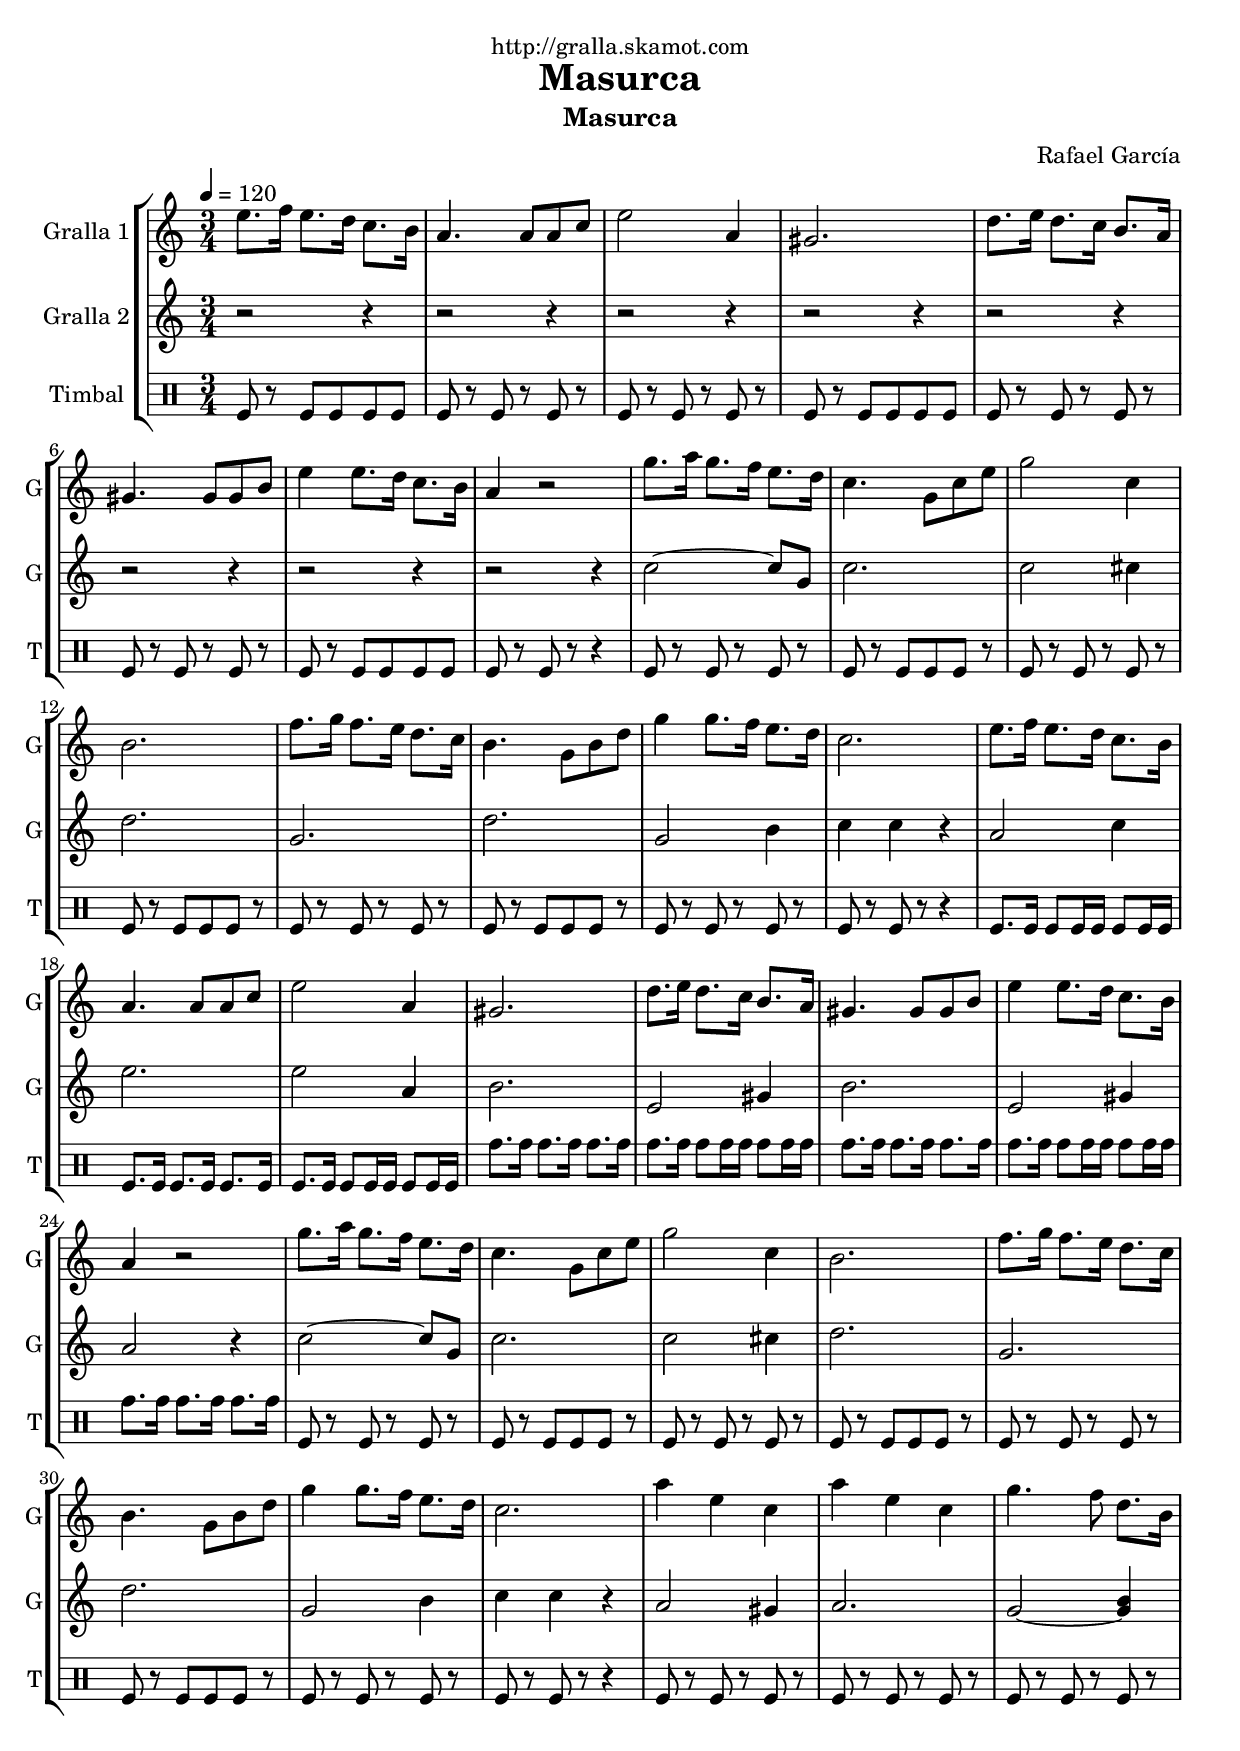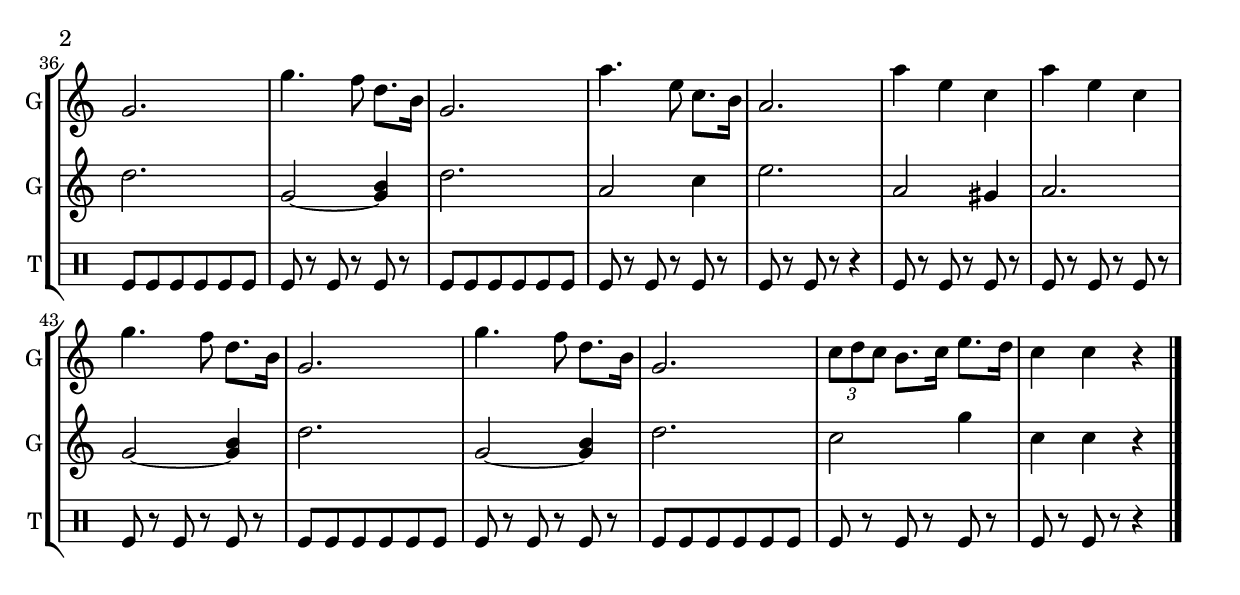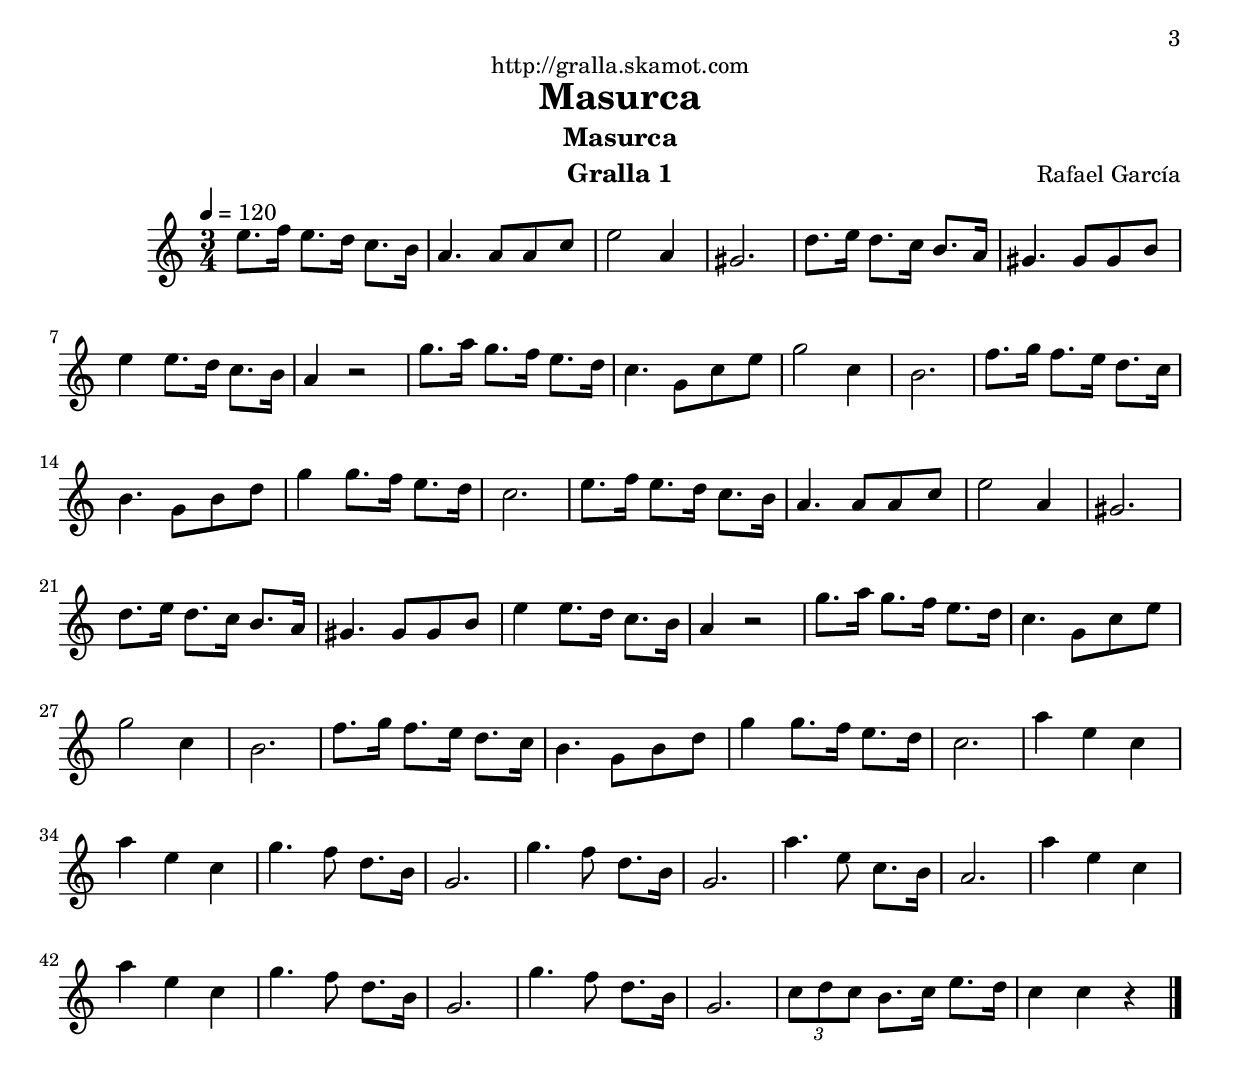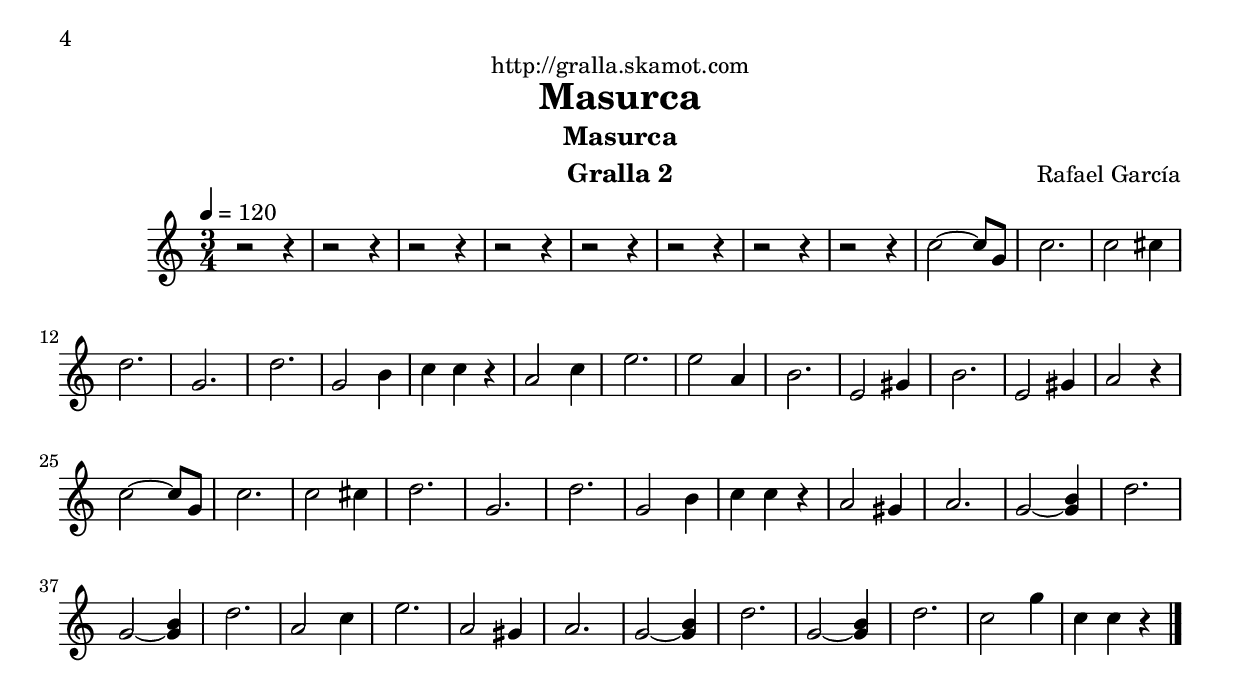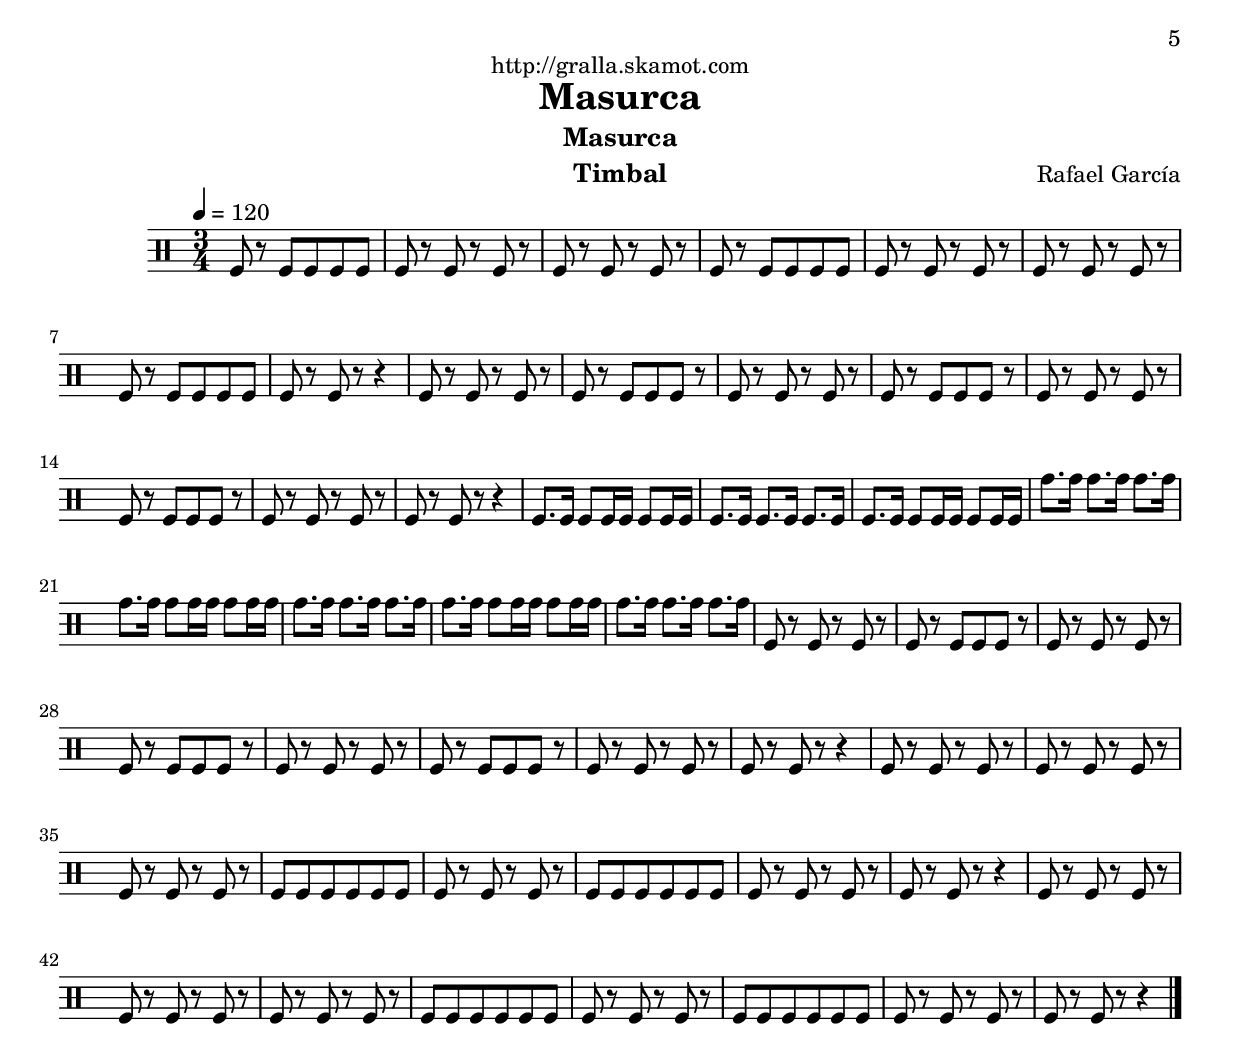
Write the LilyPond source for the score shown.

\version "2.16.2"

\header {
  dedication="http://gralla.skamot.com"
  title="Masurca"
  subtitle="Masurca"
  subsubtitle=""
  poet=""
  meter=""
  piece=""
  composer="Rafael García"
  arranger=""
  opus=""
  instrument=""
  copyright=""
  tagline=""
}

liniaroAa =
\relative e''
{
  \tempo 4=120
  \clef treble
  \key c \major
  \time 3/4
  e8. f16 e8. d16 c8. b16  |
  a4. a8 a c  |
  e2 a,4  |
  gis2.  |
  %05
  d'8. e16 d8. c16 b8. a16  |
  gis4. gis8 gis b  |
  e4 e8. d16 c8. b16  |
  a4 r2  |
  g'8. a16 g8. f16 e8. d16  |
  %10
  c4. g8 c e  |
  g2 c,4  |
  b2.  |
  f'8. g16 f8. e16 d8. c16  |
  b4. g8 b d  |
  %15
  g4 g8. f16 e8. d16  |
  c2.  |
  e8. f16 e8. d16 c8. b16  |
  a4. a8 a c  |
  e2 a,4  |
  %20
  gis2.  |
  d'8. e16 d8. c16 b8. a16  |
  gis4. gis8 gis b  |
  e4 e8. d16 c8. b16  |
  a4 r2  |
  %25
  g'8. a16 g8. f16 e8. d16  |
  c4. g8 c e  |
  g2 c,4  |
  b2.  |
  f'8. g16 f8. e16 d8. c16  |
  %30
  b4. g8 b d  |
  g4 g8. f16 e8. d16  |
  c2.  |
  a'4 e c  |
  a'4 e c  |
  %35
  g'4. f8 d8. b16  |
  g2.  |
  g'4. f8 d8. b16  |
  g2.  |
  a'4. e8 c8. b16  |
  %40
  a2.  |
  a'4 e c  |
  a'4 e c  |
  g'4. f8 d8. b16  |
  g2.  |
  %45
  g'4. f8 d8. b16  |
  g2.  |
  \times 2/3 { c8 d c } b8. c16 e8. d16  |
  c4 c r  \bar "|."
}

liniaroAb =
\relative c''
{
  \tempo 4=120
  \clef treble
  \key c \major
  \time 3/4
  r2 r4  |
  r2 r4  |
  r2 r4  |
  r2 r4  |
  %05
  r2 r4  |
  r2 r4  |
  r2 r4  |
  r2 r4  |
  c2 ~ c8 g  |
  %10
  c2.  |
  c2 cis4  |
  d2.  |
  g,2.  |
  d'2.  |
  %15
  g,2 b4  |
  c4 c r  |
  a2 c4  |
  e2.  |
  e2 a,4  |
  %20
  b2.  |
  e,2 gis4  |
  b2.  |
  e,2 gis4  |
  a2 r4  |
  %25
  c2 ~ c8 g  |
  c2.  |
  c2 cis4  |
  d2.  |
  g,2.  |
  %30
  d'2.  |
  g,2 b4  |
  c4 c r  |
  a2 gis4  |
  a2.  |
  %35
  g2 ~ <g b>4  |
  d'2.  |
  g,2 ~ <g b>4  |
  d'2.  |
  a2 c4  |
  %40
  e2.  |
  a,2 gis4  |
  a2.  |
  g2 ~ <g b>4  |
  d'2.  |
  %45
  g,2 ~ <g b>4  |
  d'2.  |
  c2 g'4  |
  c,4 c r  \bar "|."
}

liniaroAc =
\drummode
{
  \tempo 4=120
  \time 3/4
  tomfl8 r tomfl tomfl tomfl tomfl  |
  tomfl8 r tomfl r tomfl r  |
  tomfl8 r tomfl r tomfl r  |
  tomfl8 r tomfl tomfl tomfl tomfl  |
  %05
  tomfl8 r tomfl r tomfl r  |
  tomfl8 r tomfl r tomfl r  |
  tomfl8 r tomfl tomfl tomfl tomfl  |
  tomfl8 r tomfl r r4  |
  tomfl8 r tomfl r tomfl r  |
  %10
  tomfl8 r tomfl tomfl tomfl r  |
  tomfl8 r tomfl r tomfl r  |
  tomfl8 r tomfl tomfl tomfl r  |
  tomfl8 r tomfl r tomfl r  |
  tomfl8 r tomfl tomfl tomfl r  |
  %15
  tomfl8 r tomfl r tomfl r  |
  tomfl8 r tomfl r r4  |
  tomfl8. tomfl16 tomfl8 tomfl16 tomfl tomfl8 tomfl16 tomfl  |
  tomfl8. tomfl16 tomfl8. tomfl16 tomfl8. tomfl16  |
  tomfl8. tomfl16 tomfl8 tomfl16 tomfl tomfl8 tomfl16 tomfl  |
  %20
  tomh8. tomh16 tomh8. tomh16 tomh8. tomh16  |
  tomh8. tomh16 tomh8 tomh16 tomh tomh8 tomh16 tomh  |
  tomh8. tomh16 tomh8. tomh16 tomh8. tomh16  |
  tomh8. tomh16 tomh8 tomh16 tomh tomh8 tomh16 tomh  |
  tomh8. tomh16 tomh8. tomh16 tomh8. tomh16  |
  %25
  tomfl8 r tomfl r tomfl r  |
  tomfl8 r tomfl tomfl tomfl r  |
  tomfl8 r tomfl r tomfl r  |
  tomfl8 r tomfl tomfl tomfl r  |
  tomfl8 r tomfl r tomfl r  |
  %30
  tomfl8 r tomfl tomfl tomfl r  |
  tomfl8 r tomfl r tomfl r  |
  tomfl8 r tomfl r r4  |
  tomfl8 r tomfl r tomfl r  |
  tomfl8 r tomfl r tomfl r  |
  %35
  tomfl8 r tomfl r tomfl r  |
  tomfl8 tomfl tomfl tomfl tomfl tomfl  |
  tomfl8 r tomfl r tomfl r  |
  tomfl8 tomfl tomfl tomfl tomfl tomfl  |
  tomfl8 r tomfl r tomfl r  |
  %40
  tomfl8 r tomfl r r4  |
  tomfl8 r tomfl r tomfl r  |
  tomfl8 r tomfl r tomfl r  |
  tomfl8 r tomfl r tomfl r  |
  tomfl8 tomfl tomfl tomfl tomfl tomfl  |
  %45
  tomfl8 r tomfl r tomfl r  |
  tomfl8 tomfl tomfl tomfl tomfl tomfl  |
  tomfl8 r tomfl r tomfl r  |
  tomfl8 r tomfl r r4  \bar "|."
}

\bookpart {
  \score {
    \new StaffGroup {
      \override Score.RehearsalMark #'self-alignment-X = #LEFT
      <<
        \new Staff \with {instrumentName = #"Gralla 1" shortInstrumentName = #"G"} \liniaroAa
        \new Staff \with {instrumentName = #"Gralla 2" shortInstrumentName = #"G"} \liniaroAb
        \new DrumStaff \with {instrumentName = #"Timbal" shortInstrumentName = #"T"} \liniaroAc
      >>
    }
    \layout {}
  }
  \score { \unfoldRepeats
    \new StaffGroup {
      \override Score.RehearsalMark #'self-alignment-X = #LEFT
      <<
        \new Staff \with {instrumentName = #"Gralla 1" shortInstrumentName = #"G"} \liniaroAa
        \new Staff \with {instrumentName = #"Gralla 2" shortInstrumentName = #"G"} \liniaroAb
        \new DrumStaff \with {instrumentName = #"Timbal" shortInstrumentName = #"T"} \liniaroAc
      >>
    }
    \midi {
      \set Staff.midiInstrument = "oboe"
      \set DrumStaff.midiInstrument = "drums"
    }
  }
}

\bookpart {
  \header {instrument="Gralla 1"}
  \score {
    \new StaffGroup {
      \override Score.RehearsalMark #'self-alignment-X = #LEFT
      <<
        \new Staff \liniaroAa
      >>
    }
    \layout {}
  }
  \score { \unfoldRepeats
    \new StaffGroup {
      \override Score.RehearsalMark #'self-alignment-X = #LEFT
      <<
        \new Staff \liniaroAa
      >>
    }
    \midi {
      \set Staff.midiInstrument = "oboe"
      \set DrumStaff.midiInstrument = "drums"
    }
  }
}

\bookpart {
  \header {instrument="Gralla 2"}
  \score {
    \new StaffGroup {
      \override Score.RehearsalMark #'self-alignment-X = #LEFT
      <<
        \new Staff \liniaroAb
      >>
    }
    \layout {}
  }
  \score { \unfoldRepeats
    \new StaffGroup {
      \override Score.RehearsalMark #'self-alignment-X = #LEFT
      <<
        \new Staff \liniaroAb
      >>
    }
    \midi {
      \set Staff.midiInstrument = "oboe"
      \set DrumStaff.midiInstrument = "drums"
    }
  }
}

\bookpart {
  \header {instrument="Timbal"}
  \score {
    \new StaffGroup {
      \override Score.RehearsalMark #'self-alignment-X = #LEFT
      <<
        \new DrumStaff \liniaroAc
      >>
    }
    \layout {}
  }
  \score { \unfoldRepeats
    \new StaffGroup {
      \override Score.RehearsalMark #'self-alignment-X = #LEFT
      <<
        \new DrumStaff \liniaroAc
      >>
    }
    \midi {
      \set Staff.midiInstrument = "oboe"
      \set DrumStaff.midiInstrument = "drums"
    }
  }
}

